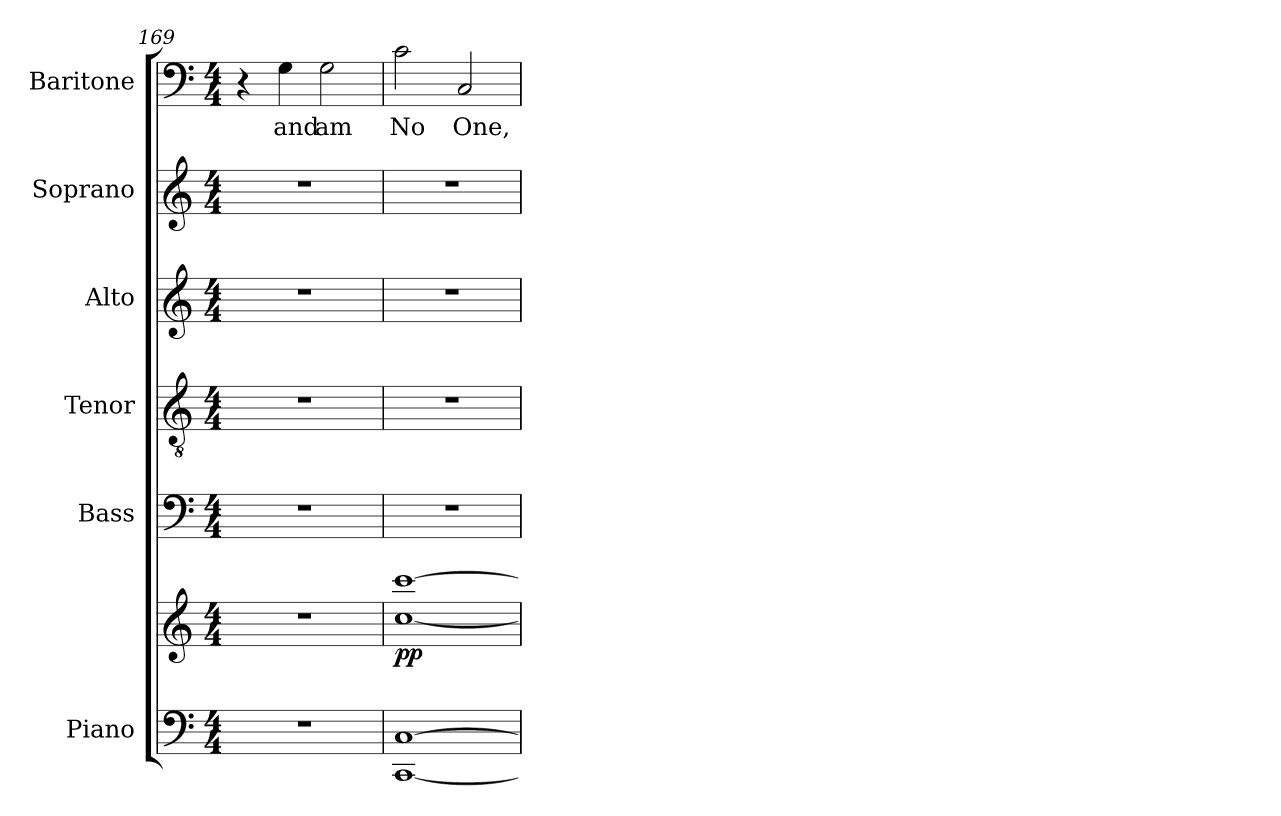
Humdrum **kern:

**kern	**kern	**dynam	**kern	**kern	**kern	**kern	**kern	**text
*part6	*part6	*part6	*part5	*part4	*part3	*part2	*part1	*part1
*staff7	*staff6	*staff6/7	*staff5	*staff4	*staff3	*staff2	*staff1	*staff1
*I"Piano	*	*	*I"Bass	*I"Tenor	*I"Alto	*I"Soprano	*I"Baritone	*
*	*	*	*I'B	*I'T	*I'A	*I'S	*	*
*clefF4	*clefG2	*	*clefF4	*clefGv2	*clefG2	*clefG2	*clefF4	*
*k[]	*k[]	*	*k[]	*k[]	*k[]	*k[]	*k[]	*
*M4/4	*M4/4	*	*M4/4	*M4/4	*M4/4	*M4/4	*M4/4	*
=169	=169	=169	=169	=169	=169	=169	=169	=169
1r	1r	.	1r	1r	1r	1r	4r	.
!	!	!	!	!	!	!	!	!LO:LY:b
.	.	.	.	.	.	.	4G\	and
!	!	!	!	!	!	!	!	!LO:LY:b
.	.	.	.	.	.	.	2G\	am
=170	=170	=170	=170	=170	=170	=170	=170	=170
!	!	!LO:DY:b	!	!	!	!	!	!LO:LY:b
[1CC [1C	[1cc [1ccc	pp	1r	1r	1r	1r	2c\	No
!	!	!	!	!	!	!	!	!LO:LY:b
.	.	.	.	.	.	.	2C/	One,
=	=	=	=	=	=	=	=	=
*-	*-	*-	*-	*-	*-	*-	*-	*-
